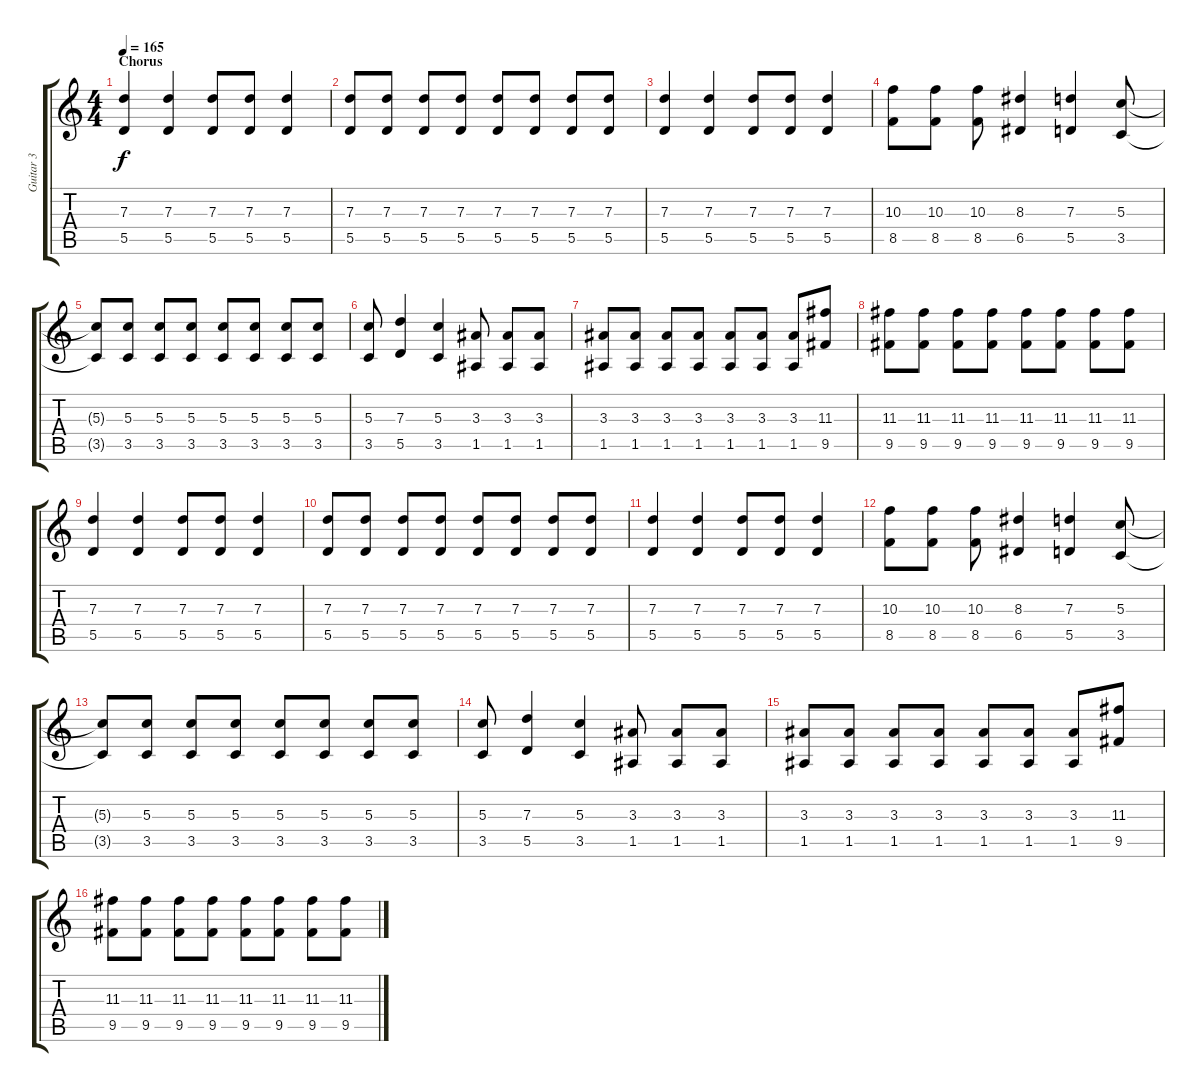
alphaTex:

\track ("Guitar 3" "Guitar 3") {instrument overdrivenguitar}
\staff {score tabs}
\tuning (E4 B3 G3 D3 A2 D2) {hide}
\ts (4 4)
\section ("" "Chorus")
\tempo 165
\clef g2
\ks c
(7.3 5.5).4{dy f volume 13 balance 8} (7.3 5.5).4 (7.3 5.5).8 (7.3 5.5).8 (7.3 5.5).4 |
(7.3 5.5).8 (7.3 5.5).8 (7.3 5.5).8 (7.3 5.5).8 (7.3 5.5).8 (7.3 5.5).8 (7.3 5.5).8 (7.3 5.5).8 |
(7.3 5.5).4 (7.3 5.5).4 (7.3 5.5).8 (7.3 5.5).8 (7.3 5.5).4 |
(10.3 8.5).8 (10.3 8.5).8 (10.3 8.5).8 (8.3 6.5).4 (7.3 5.5).4 (5.3 3.5).8 |
(5.3{t} 3.5{t}).8 (5.3 3.5).8 (5.3 3.5).8 (5.3 3.5).8 (5.3 3.5).8 (5.3 3.5).8 (5.3 3.5).8 (5.3 3.5).8 |
(5.3 3.5).8 (7.3 5.5).4 (5.3 3.5).4 (3.3 1.5).8 (3.3 1.5).8 (3.3 1.5).8 |
(3.3 1.5).8 (3.3 1.5).8 (3.3 1.5).8 (3.3 1.5).8 (3.3 1.5).8 (3.3 1.5).8 (3.3 1.5).8 (11.3 9.5).8 |
(11.3 9.5).8 (11.3 9.5).8 (11.3 9.5).8 (11.3 9.5).8 (11.3 9.5).8 (11.3 9.5).8 (11.3 9.5).8 (11.3 9.5).8 |
(7.3 5.5).4 (7.3 5.5).4 (7.3 5.5).8 (7.3 5.5).8 (7.3 5.5).4 |
(7.3 5.5).8 (7.3 5.5).8 (7.3 5.5).8 (7.3 5.5).8 (7.3 5.5).8 (7.3 5.5).8 (7.3 5.5).8 (7.3 5.5).8 |
(7.3 5.5).4 (7.3 5.5).4 (7.3 5.5).8 (7.3 5.5).8 (7.3 5.5).4 |
(10.3 8.5).8 (10.3 8.5).8 (10.3 8.5).8 (8.3 6.5).4 (7.3 5.5).4 (5.3 3.5).8 |
(5.3{t} 3.5{t}).8 (5.3 3.5).8 (5.3 3.5).8 (5.3 3.5).8 (5.3 3.5).8 (5.3 3.5).8 (5.3 3.5).8 (5.3 3.5).8 |
(5.3 3.5).8 (7.3 5.5).4 (5.3 3.5).4 (3.3 1.5).8 (3.3 1.5).8 (3.3 1.5).8 |
(3.3 1.5).8 (3.3 1.5).8 (3.3 1.5).8 (3.3 1.5).8 (3.3 1.5).8 (3.3 1.5).8 (3.3 1.5).8 (11.3 9.5).8 |
(11.3 9.5).8 (11.3 9.5).8 (11.3 9.5).8 (11.3 9.5).8 (11.3 9.5).8 (11.3 9.5).8 (11.3 9.5).8 (11.3 9.5).8
